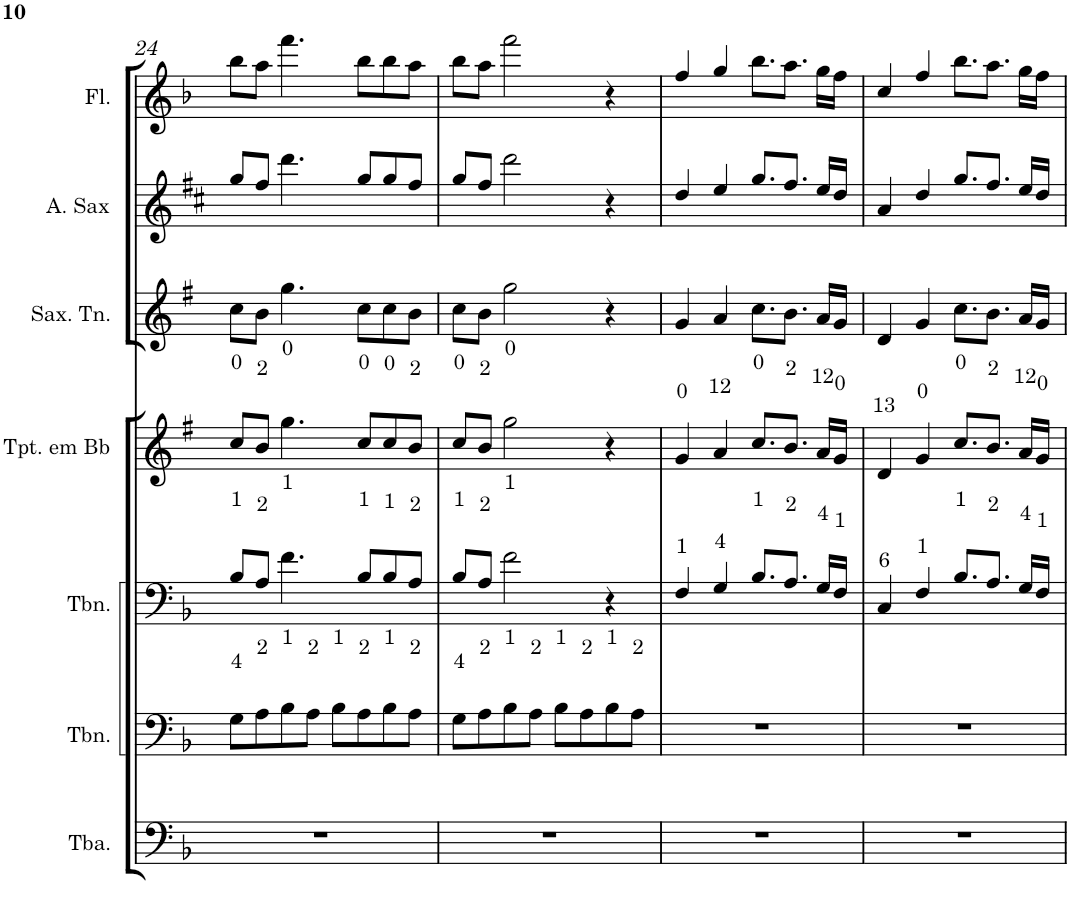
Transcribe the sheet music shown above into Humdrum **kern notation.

**kern	**kern	**kern	**kern	**kern	**kern	**kern
*part7	*part6	*part5	*part4	*part3	*part2	*part1
*staff7	*staff6	*staff5	*staff4	*staff3	*staff2	*staff1
*I"Tuba	*I"Trombone - harmonia	*I"Trombone	*I"Trompete em Bb	*I"Saxofone Tenor	*I"Saxofone Alto	*I"Flauta Transversal
*I'Tba.	*I'Tbn.	*I'Tbn.	*I'Tpt. em Bb	*I'Sax. Tn.	*	*I'Fl.
!!LO:PB:g=z
*clefF4	*clefF4	*clefF4	*clefG2	*clefG2	*clefG2	*clefG2
*	*	*	*Trd1c2	*Trd8c14	*Trd5c9	*
*k[b-]	*k[b-]	*k[b-]	*k[f#]	*k[f#]	*k[f#c#]	*k[b-]
*M4/4	*M4/4	*M4/4	*M4/4	*M4/4	*M4/4	*M4/4
=24	=24	=24	=24	=24	=24	=24
1r	8G\L	8B-/L	8cc/L	8cc\L	8gg/L	8bb-\L
.	8A\	8A/J	8b/J	8b\J	8ff#/J	8aa\J
.	8B-\	4.f\	4.gg\	4.gg\	4.ddd\	4.fff\
.	8A\J	.	.	.	.	.
.	8B-\L	.	.	.	.	.
.	8A\	8B-/L	8cc/L	8cc\L	8gg/L	8bb-\L
.	8B-\	8B-/	8cc/	8cc\	8gg/	8bb-\
.	8A\J	8A/J	8b/J	8b\J	8ff#/J	8aa\J
=25	=25	=25	=25	=25	=25	=25
1r	8G\L	8B-/L	8cc/L	8cc\L	8gg/L	8bb-\L
.	8A\	8A/J	8b/J	8b\J	8ff#/J	8aa\J
.	8B-\	2f\	2gg\	2gg\	2ddd\	2fff\
.	8A\J	.	.	.	.	.
.	8B-\L	.	.	.	.	.
.	8A\	.	.	.	.	.
.	8B-\	4r	4r	4r	4r	4r
.	8A\J	.	.	.	.	.
=26	=26	=26	=26	=26	=26	=26
1r	1r	4F/	4g/	4g/	4dd/	4ff/
.	.	4G/	4a/	4a/	4ee/	4gg/
.	.	8.B-/L	8.cc/L	8.cc\L	8.gg/L	8.bb-\L
.	.	8.A/J	8.b/J	8.b\J	8.ff#/J	8.aa\J
.	.	16G/LL	16a/LL	16a/LL	16ee/LL	16gg\LL
.	.	16F/JJ	16g/JJ	16g/JJ	16dd/JJ	16ff\JJ
=27	=27	=27	=27	=27	=27	=27
1r	1r	4C/	4d/	4d/	4a/	4cc/
.	.	4F/	4g/	4g/	4dd/	4ff/
.	.	8.B-/L	8.cc/L	8.cc\L	8.gg/L	8.bb-\L
.	.	8.A/J	8.b/J	8.b\J	8.ff#/J	8.aa\J
.	.	16G/LL	16a/LL	16a/LL	16ee/LL	16gg\LL
.	.	16F/JJ	16g/JJ	16g/JJ	16dd/JJ	16ff\JJ
=	=	=	=	=	=	=
*-	*-	*-	*-	*-	*-	*-
